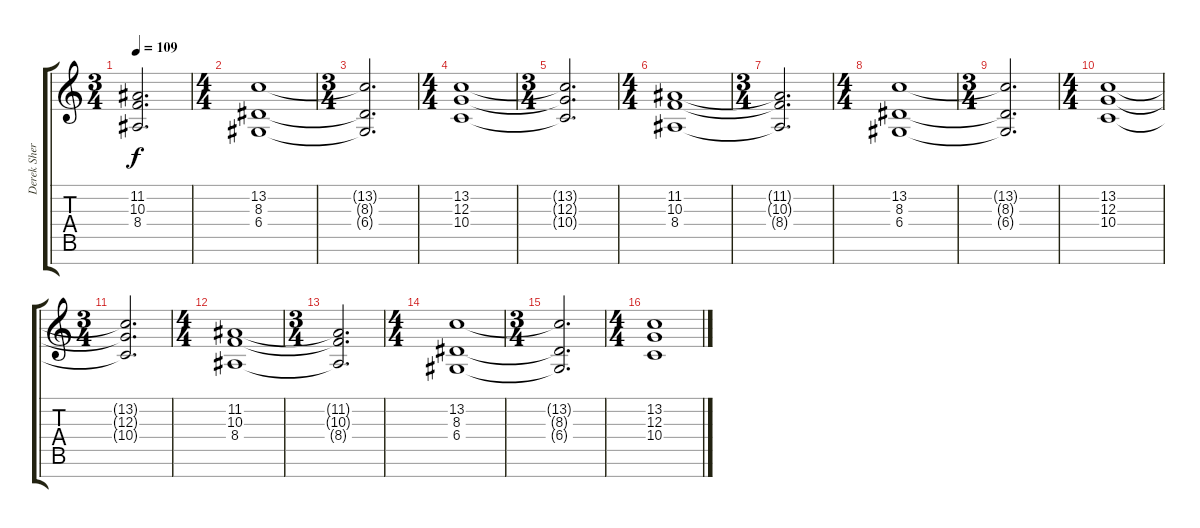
\track ("Derek Sherinian" "Derek Sher") {instrument pad1newage}
\staff {score tabs}
\tuning (E4 B3 G3 D3 A2 E2 B1) {hide}
\ts (3 4)
\tempo 109
\clef g2
\ks c
(11.2{t} 10.3{t} 8.4{t}).2{d dy f} |
\ts (4 4)
(13.2 8.3 6.4).1 |
\ts (3 4)
(13.2{t} 8.3{t} 6.4{t}).2{d} |
\ts (4 4)
(13.2 12.3 10.4).1 |
\ts (3 4)
(13.2{t} 12.3{t} 10.4{t}).2{d} |
\ts (4 4)
(11.2 10.3 8.4).1 |
\ts (3 4)
(11.2{t} 10.3{t} 8.4{t}).2{d} |
\ts (4 4)
(13.2 8.3 6.4).1 |
\ts (3 4)
(13.2{t} 8.3{t} 6.4{t}).2{d} |
\ts (4 4)
(13.2 12.3 10.4).1 |
\ts (3 4)
(13.2{t} 12.3{t} 10.4{t}).2{d} |
\ts (4 4)
(11.2 10.3 8.4).1 |
\ts (3 4)
(11.2{t} 10.3{t} 8.4{t}).2{d} |
\ts (4 4)
(13.2 8.3 6.4).1 |
\ts (3 4)
(13.2{t} 8.3{t} 6.4{t}).2{d} |
\ts (4 4)
(13.2 12.3 10.4).1
